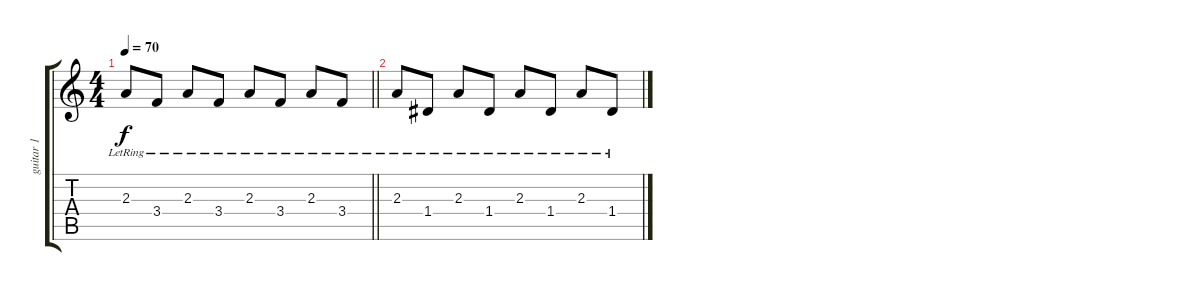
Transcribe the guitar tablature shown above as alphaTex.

\track ("guitar 1" "guitar 1") {instrument electricguitarjazz}
\staff {score tabs}
\tuning (E4 B3 G3 D3 A2 E2) {hide}
\ts (4 4)
\tempo 70
\clef g2
\barLineRight lightlight
\ks c
2.3{lr}.8{dy f} 3.4{lr}.8 2.3{lr}.8 3.4{lr}.8 2.3{lr}.8 3.4{lr}.8 2.3{lr}.8 3.4{lr}.8 |
2.3{lr}.8 1.4{lr}.8 2.3{lr}.8 1.4{lr}.8 2.3{lr}.8 1.4{lr}.8 2.3{lr}.8 1.4{lr}.8
